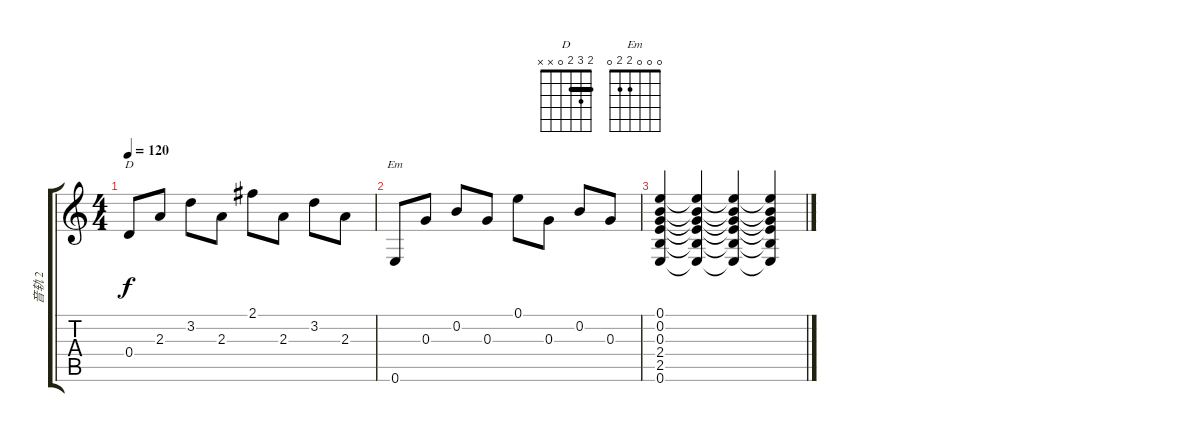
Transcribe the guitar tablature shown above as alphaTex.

\track ("音轨 2" "音轨 2") {instrument acousticguitarnylon}
\staff {score tabs}
\tuning (E4 B3 G3 D3 A2 E2) {hide}
\chord ("D" 2 3 2 0 x x) {barre 2}
\chord ("Em" 0 0 0 2 2 0)
\ts (4 4)
\tempo 120
\clef g2
\ks c
0.4.8{ch "D" dy f} 2.3.8 3.2.8 2.3.8 2.1.8 2.3.8 3.2.8 2.3.8 |
0.6.8{ch "Em"} 0.3.8 0.2.8 0.3.8 0.1.8 0.3.8 0.2.8 0.3.8 |
(0.1 0.2 0.3 2.4 2.5 0.6).4 (0.1{t} 0.2{t} 0.3{t} 2.4{t} 2.5{t} 0.6{t}).4 (0.1{t} 0.2{t} 0.3{t} 2.4{t} 2.5{t} 0.6{t}).4 (0.1{t} 0.2{t} 0.3{t} 2.4{t} 2.5{t} 0.6{t}).4
